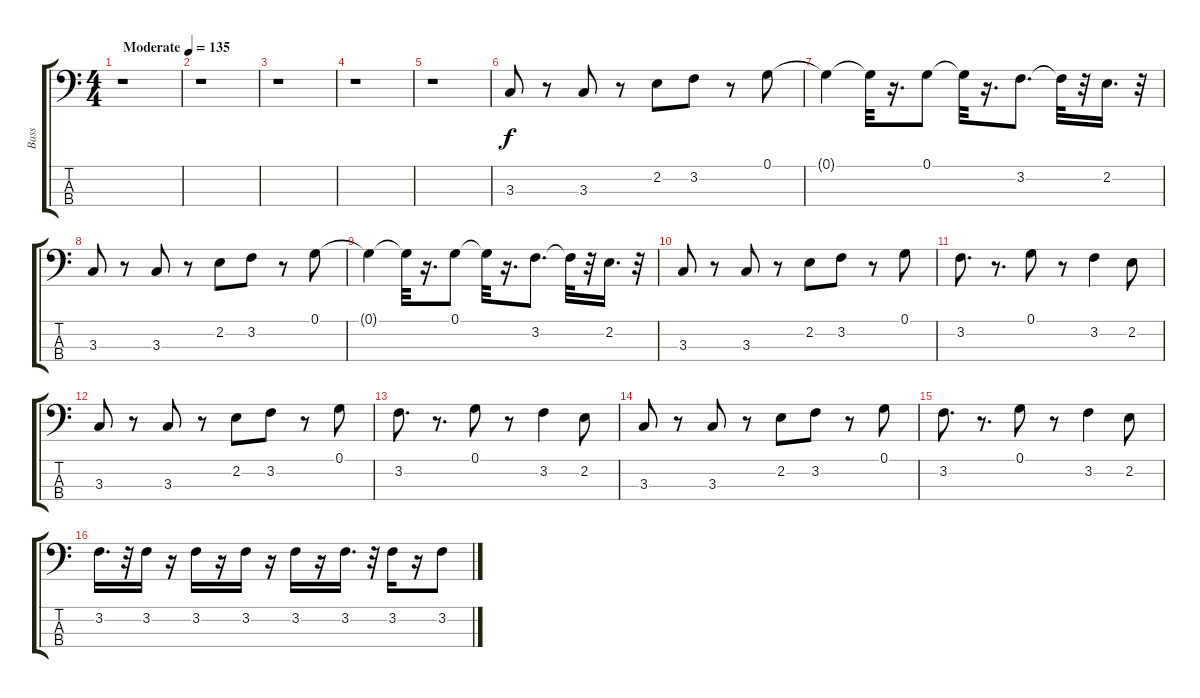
\track ("Bass" "Bass") {instrument electricbassfinger}
\staff {score tabs}
\tuning (G2 D2 A1 E1) {hide}
\ts (4 4)
\tempo (135 "Moderate")
\clef f4
\ks c
r.1{dy f instrument electricbassfinger} |
r.1 |
r.1 |
r.1 |
r.1 |
3.3.8 r.8 3.3.8 r.8 2.2.8 3.2.8 r.8 0.1.8 |
0.1{t}.4 0.1{t}.32 r.16{d} 0.1.8 0.1{t}.32 r.16{d} 3.2.8{d} 3.2{t}.32 r.32 2.2.16{d} r.32 |
3.3.8 r.8 3.3.8 r.8 2.2.8 3.2.8 r.8 0.1.8 |
0.1{t}.4 0.1{t}.32 r.16{d} 0.1.8 0.1{t}.32 r.16{d} 3.2.8{d} 3.2{t}.32 r.32 2.2.16{d} r.32 |
3.3.8 r.8 3.3.8 r.8 2.2.8 3.2.8 r.8 0.1.8 |
3.2.8{d} r.8{d} 0.1.8 r.8 3.2.4 2.2.8 |
3.3.8 r.8 3.3.8 r.8 2.2.8 3.2.8 r.8 0.1.8 |
3.2.8{d} r.8{d} 0.1.8 r.8 3.2.4 2.2.8 |
3.3.8 r.8 3.3.8 r.8 2.2.8 3.2.8 r.8 0.1.8 |
3.2.8{d} r.8{d} 0.1.8 r.8 3.2.4 2.2.8 |
3.2.16{d} r.32 3.2.16 r.16 3.2.16 r.16 3.2.16 r.16 3.2.16 r.16 3.2.16{d} r.32 3.2.16 r.16 3.2.8
